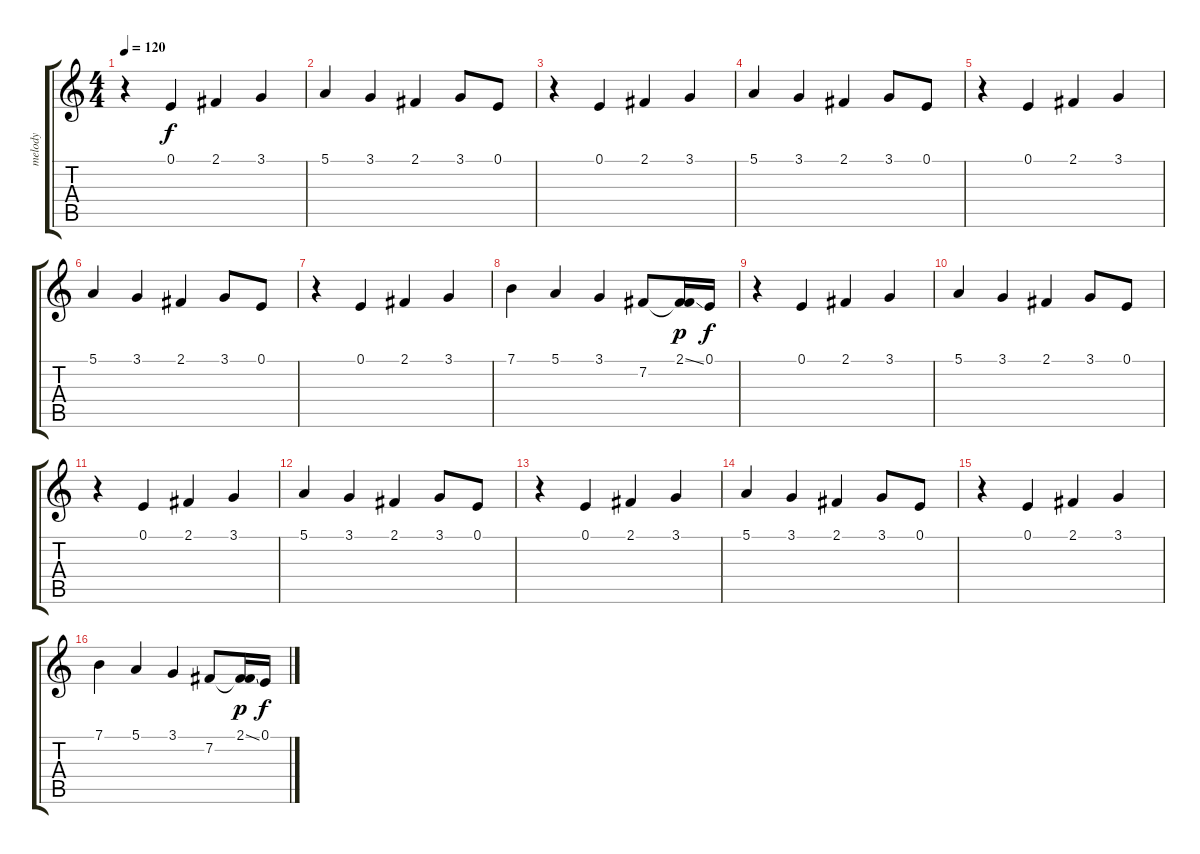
\track ("melody" "melody") {instrument pad7halo}
\staff {score tabs}
\tuning (E4 B3 G3 D3 A2 E2) {hide}
\ts (4 4)
\tempo 120
\clef g2
\ks c
r.4{dy f} 0.1.4 2.1.4 3.1.4 |
5.1.4 3.1.4 2.1.4 3.1.8 0.1.8 |
r.4 0.1.4 2.1.4 3.1.4 |
5.1.4 3.1.4 2.1.4 3.1.8 0.1.8 |
r.4 0.1.4 2.1.4 3.1.4 |
5.1.4 3.1.4 2.1.4 3.1.8 0.1.8 |
r.4 0.1.4 2.1.4 3.1.4 |
7.1.4 5.1.4 3.1.4 7.2.8 (2.1{ss} 7.2{t}).16{dy p} 0.1.16{dy f} |
r.4 0.1.4 2.1.4 3.1.4 |
5.1.4 3.1.4 2.1.4 3.1.8 0.1.8 |
r.4 0.1.4 2.1.4 3.1.4 |
5.1.4 3.1.4 2.1.4 3.1.8 0.1.8 |
r.4 0.1.4 2.1.4 3.1.4 |
5.1.4 3.1.4 2.1.4 3.1.8 0.1.8 |
r.4 0.1.4 2.1.4 3.1.4 |
7.1.4 5.1.4 3.1.4 7.2.8 (2.1{ss} 7.2{t}).16{dy p} 0.1.16{dy f}
